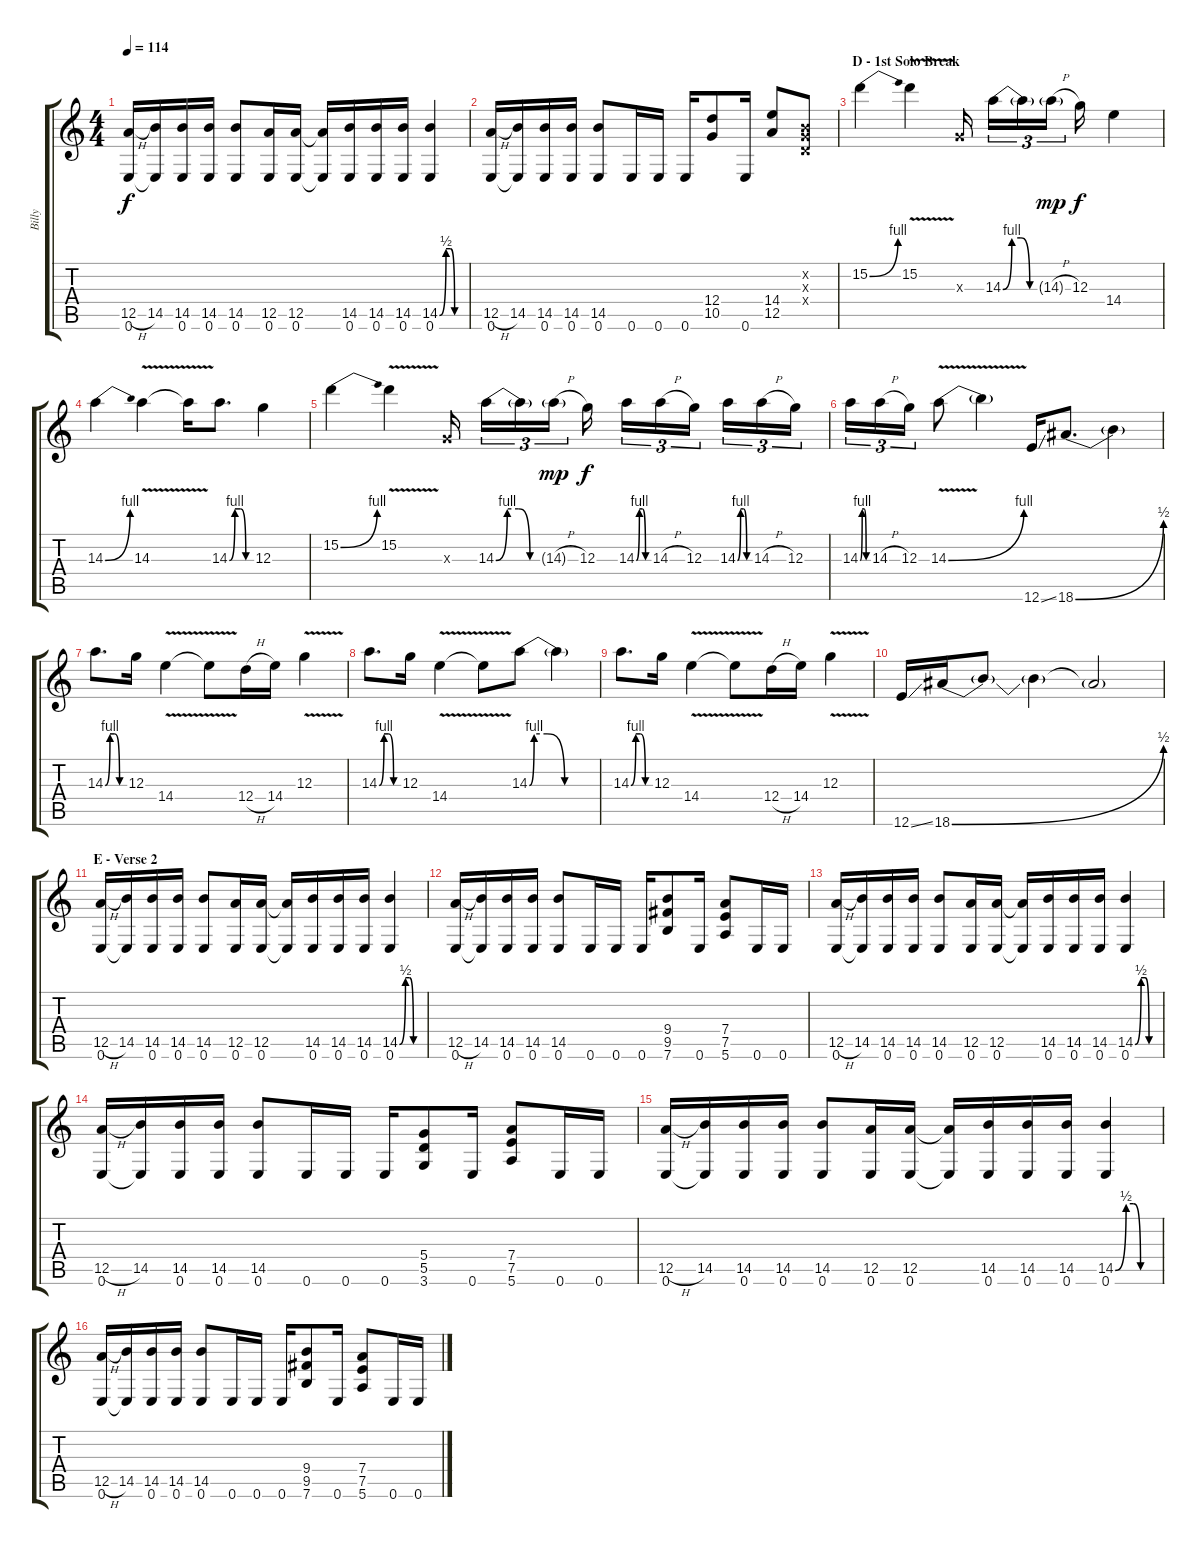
\track ("Billy" "Billy") {instrument overdrivenguitar}
\staff {score tabs}
\tuning (E4 B3 G3 D3 A2 E2) {hide}
\ts (4 4)
\tempo 114
\clef g2
\ks c
(12.5{h} 0.6).16{dy f} (14.5 0.6{t}).16 (14.5 0.6).16 (14.5 0.6).16 (14.5 0.6).8 (12.5 0.6).16 (12.5 0.6).16 (12.5{t} 0.6{t}).16 (14.5 0.6).16 (14.5 0.6).16 (14.5 0.6).16 (14.5{be (custom 0 0 15 2 25 2 35 0 45 0 60 0)} 0.6).4 |
(12.5{h} 0.6).16 (14.5 0.6{t}).16 (14.5 0.6).16 (14.5 0.6).16 (14.5 0.6).8 0.6.16 0.6.16 0.6.16 (12.4 10.5).8 0.6.16 (14.4 12.5).8 (0.2{x} 0.3{x} 0.4{x}).8 |
\section ("" "D - 1st Solo Break")
15.2{be (bend 0 0 60 4)}.4 15.2{v}.4 0.3{x}.16{beam splitsecondary} 14.3{be (custom 0 0 15 4 30 4 45 0 60 0)}.16{tu (3 2)} 14.3{t}.16{tu (3 2)} 14.3{h g}.16{tu (3 2) dy mp beam splitsecondary} 12.3.16{dy f} 14.4.4 |
14.3{be (bend 0 0 60 4)}.4 14.3{v}.4 14.3{t}.16 14.3{be (custom 0 0 15 4 30 4 45 0 60 0)}.8{d} 12.3.4 |
15.2{be (bend 0 0 60 4)}.4 15.2{v}.4 0.3{x}.16{beam splitsecondary} 14.3{be (custom 0 0 15 4 30 4 45 0 60 0)}.16{tu (3 2)} 14.3{t}.16{tu (3 2)} 14.3{h g}.16{tu (3 2) dy mp beam splitsecondary} 12.3.16{dy f} 14.3{be (custom 0 0 15 4 30 4 45 0 60 0)}.16{tu (3 2)} 14.3{h}.16{tu (3 2)} 12.3.16{tu (3 2) beam splitsecondary} 14.3{be (custom 0 0 15 4 30 4 45 0 60 0)}.16{tu (3 2)} 14.3{h}.16{tu (3 2)} 12.3.16{tu (3 2)} |
14.3{be (custom 0 0 15 4 30 4 45 0 60 0)}.16{tu (3 2)} 14.3{h}.16{tu (3 2)} 12.3.16{tu (3 2)} 14.3{be (bend 0 0 60 4) v}.8 14.3{t}.4 12.6{ss}.16 18.6{be (bend 0 0 60 2)}.8{d} 18.6{t}.4 |
14.3{be (custom 0 0 15 4 30 4 45 0 60 0)}.8{d} 12.3.16 14.4{v}.4 14.4{t}.8 12.4{h}.16 14.4.16 12.3{v}.4 |
14.3{be (custom 0 0 15 4 30 4 45 0 60 0)}.8{d} 12.3.16 14.4{v}.4 14.4{t}.8 14.3{be (custom 0 0 4 4 15 4 30 0 45 0 60 0)}.8 14.3{t}.4 |
14.3{be (custom 0 0 15 4 30 4 45 0 60 0)}.8{d} 12.3.16 14.4{v}.4 14.4{t}.8 12.4{h}.16 14.4.16 12.3{v}.4 |
12.6{ss}.16 18.6{be (bend 0 0 60 2)}.16 18.6{t}.8 18.6{t}.4 18.6{t}.2 |
\section ("" "E - Verse 2")
(12.5{h} 0.6).16 (14.5 0.6{t}).16 (14.5 0.6).16 (14.5 0.6).16 (14.5 0.6).8 (12.5 0.6).16 (12.5 0.6).16 (12.5{t} 0.6{t}).16 (14.5 0.6).16 (14.5 0.6).16 (14.5 0.6).16 (14.5{be (custom 0 0 15 2 25 2 35 0 45 0 60 0)} 0.6).4 |
(12.5{h} 0.6).16 (14.5 0.6{t}).16 (14.5 0.6).16 (14.5 0.6).16 (14.5 0.6).8 0.6.16 0.6.16 0.6.16 (9.4 9.5 7.6).8 0.6.16 (7.4 7.5 5.6).8 0.6.16 0.6.16 |
(12.5{h} 0.6).16 (14.5 0.6{t}).16 (14.5 0.6).16 (14.5 0.6).16 (14.5 0.6).8 (12.5 0.6).16 (12.5 0.6).16 (12.5{t} 0.6{t}).16 (14.5 0.6).16 (14.5 0.6).16 (14.5 0.6).16 (14.5{be (custom 0 0 15 2 25 2 35 0 45 0 60 0)} 0.6).4 |
(12.5{h} 0.6).16 (14.5 0.6{t}).16 (14.5 0.6).16 (14.5 0.6).16 (14.5 0.6).8 0.6.16 0.6.16 0.6.16 (5.4 5.5 3.6).8 0.6.16 (7.4 7.5 5.6).8 0.6.16 0.6.16 |
(12.5{h} 0.6).16 (14.5 0.6{t}).16 (14.5 0.6).16 (14.5 0.6).16 (14.5 0.6).8 (12.5 0.6).16 (12.5 0.6).16 (12.5{t} 0.6{t}).16 (14.5 0.6).16 (14.5 0.6).16 (14.5 0.6).16 (14.5{be (custom 0 0 15 2 25 2 35 0 45 0 60 0)} 0.6).4 |
(12.5{h} 0.6).16 (14.5 0.6{t}).16 (14.5 0.6).16 (14.5 0.6).16 (14.5 0.6).8 0.6.16 0.6.16 0.6.16 (9.4 9.5 7.6).8 0.6.16 (7.4 7.5 5.6).8 0.6.16 0.6.16
